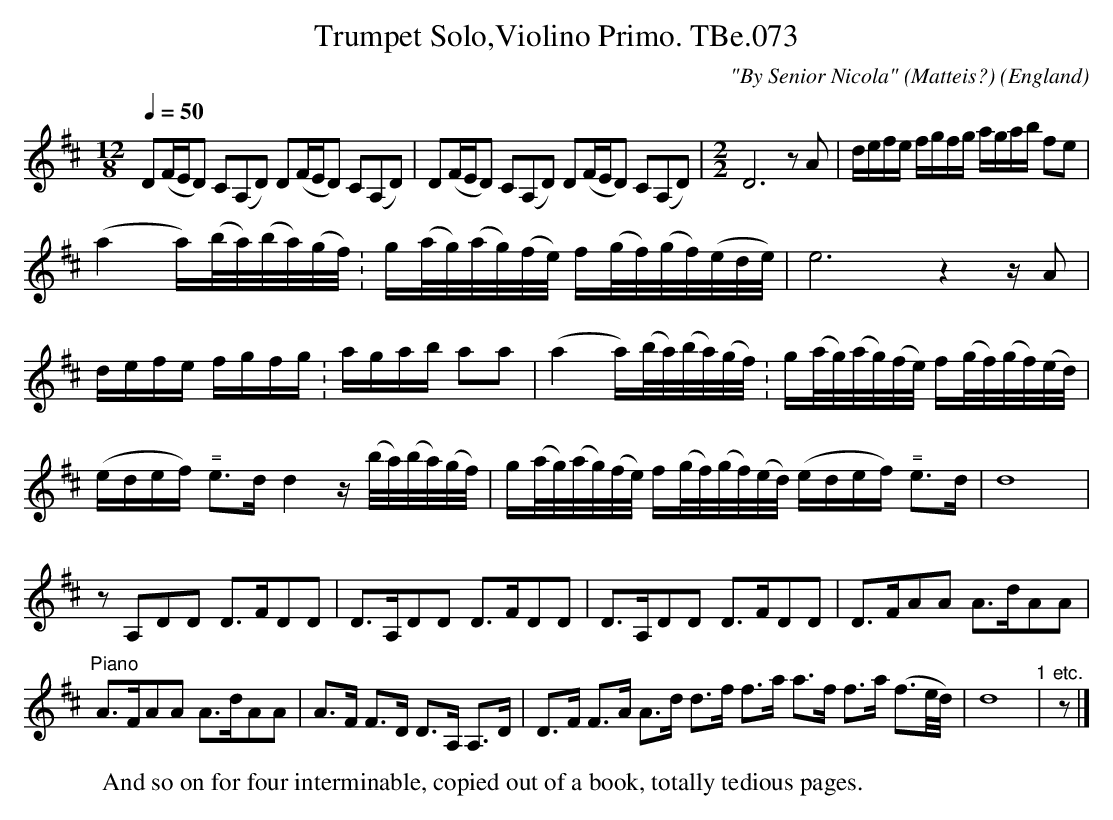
X:1
T:Trumpet Solo,Violino Primo. TBe.073
C:"By Senior Nicola" (Matteis?)
L:1/8
M:12/8
O:England
Q:1/4=50
K:D major
D(F/E/D) C(A,D) D(F/E/D) C(A,D) | D(F/E/D) C(A,D)  D(F/E/D) C(A,D) | \
M:2/2
D6 z A | d/e/f/e/ f/g/f/g/ a/g/a/b/ fe |!
(a2a/)(b/4a/4)(b/4a/4)(g/4f/4).|\
g/(a/4g/4)(a/4g/4)(f/4e/4) f/(g/4f/4)(g/4f/4)(e/4d/4e/4) | \
e6 z2  z/ A |!
d/e/f/e/ f/g/f/g/.| a/g/a/b/ aa |\
(a2 a/)(b/4a/4)(b/4a/4)(g/4f/4).|\
g/(a/4g/4)(a/4g/4)(f/4e/4)  f/(g/4f/4)(g/4f/4)(e/4d/4)|!
(e/d/e/f/) "^="e>d d2 z/ (b/4a/4)(b/4a/4)(g/4f/4) |\
g/(a/4g/4)(a/4g/4)(f/4e/4) f/(g/4f/4)(g/4f/4)(e/4d/4) (e/d/e/f/) "^="e>d|\
d8 |!
zA,DD D>FDD | D>A,DD D>FDD |\
D>A,DD D>FDD | D>FAA A>dAA |!
"^Piano" A>FAA A>dAA | A>F F>D D>A, A,>D |\
D>F F>A A>d d>f  f>a a>f f>a (f>e/d/4) | d8 "^1"|"^etc."z|]
W:And so on for four interminable, copied out of a book, totally tedious pages.
